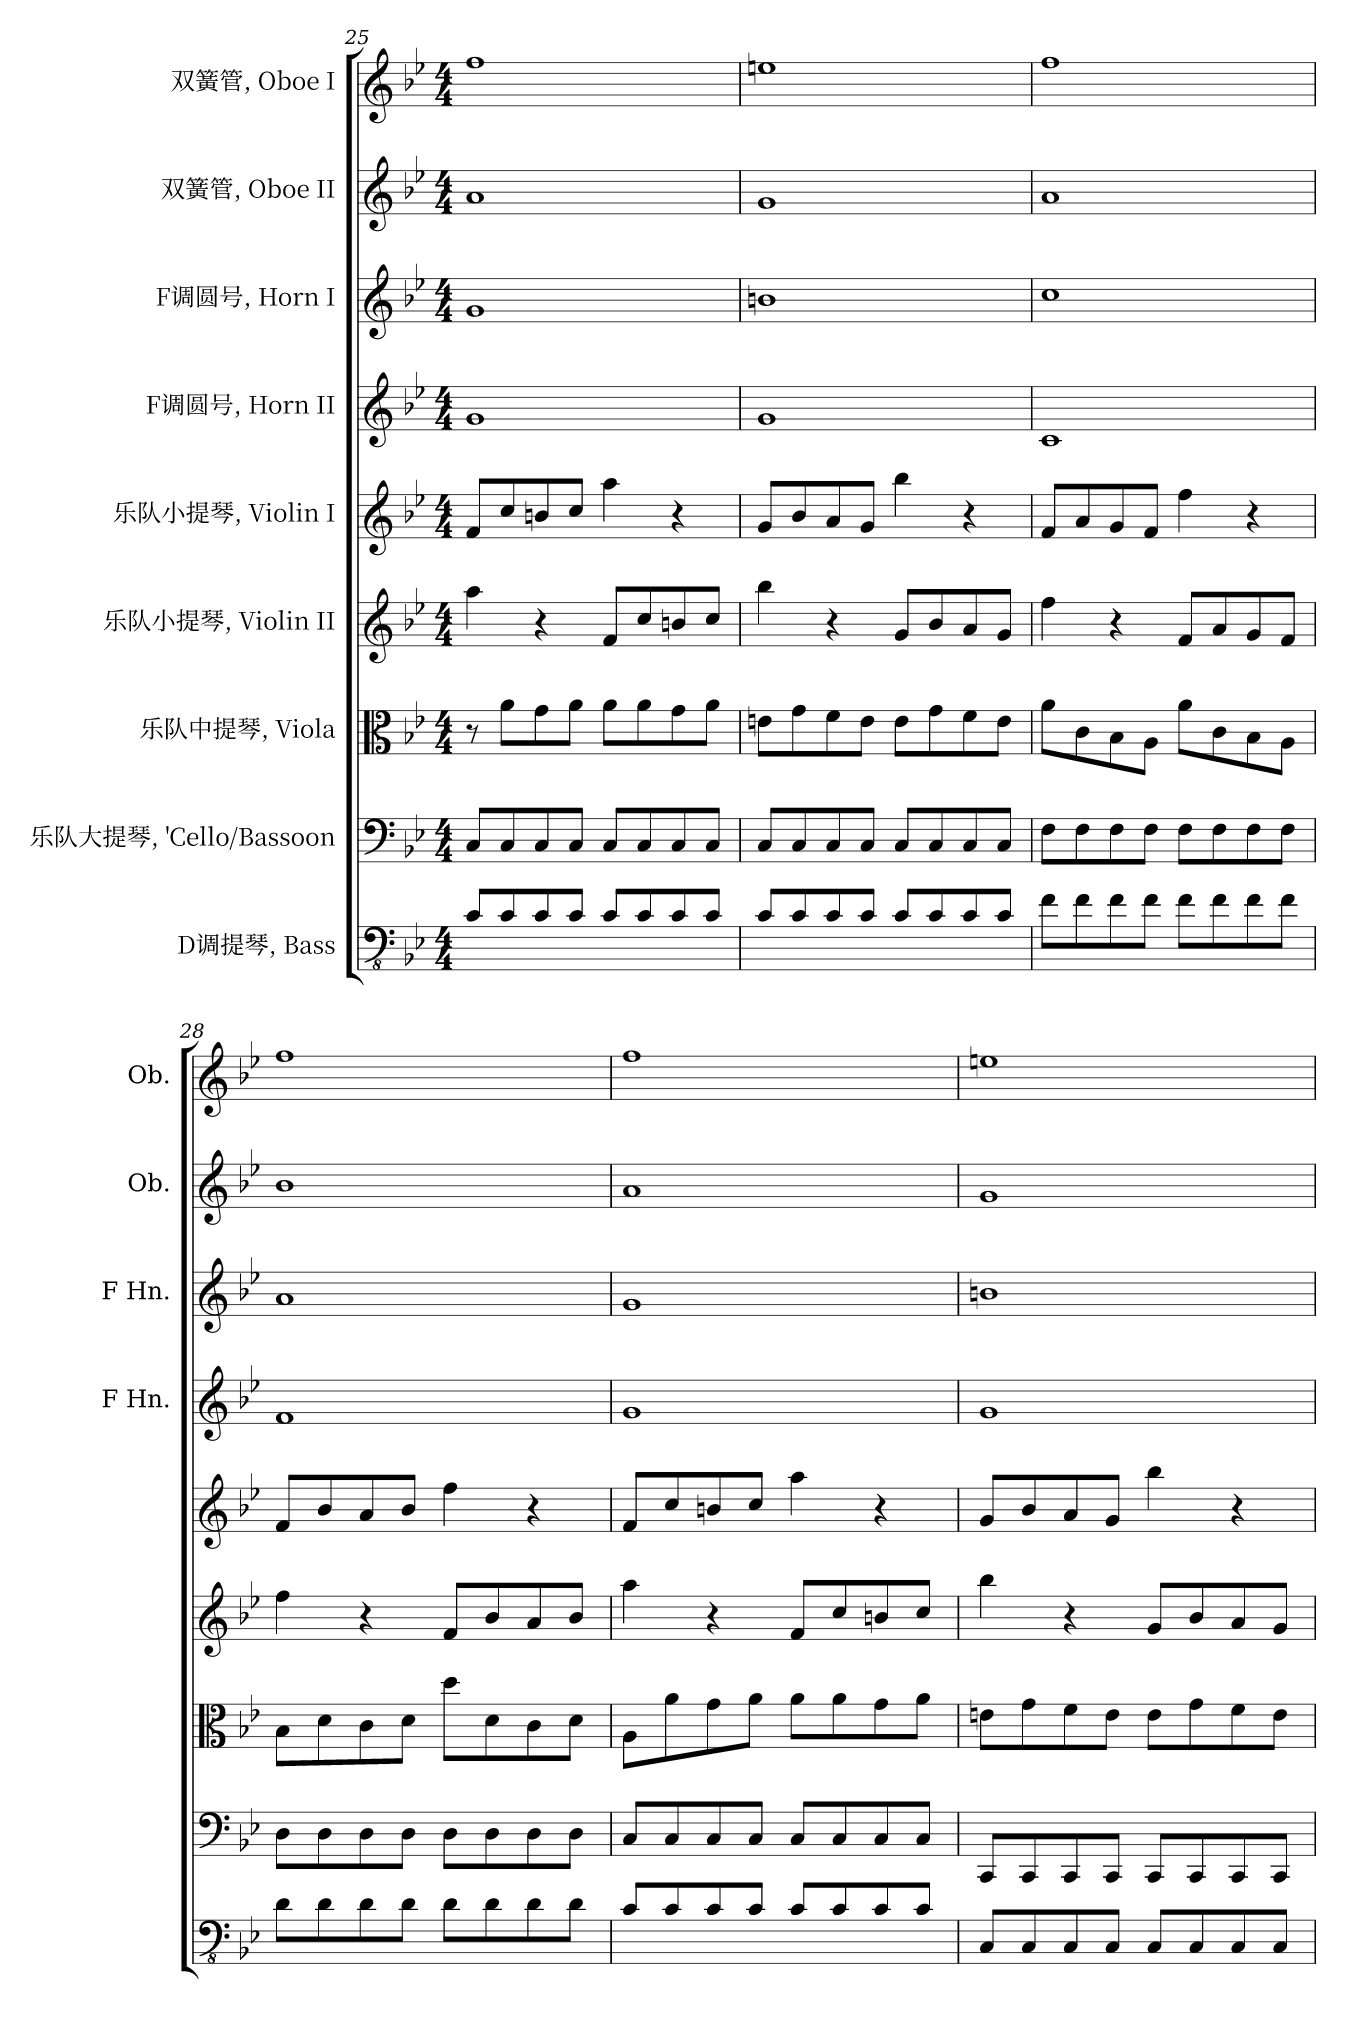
**kern	**kern	**kern	**kern	**kern	**kern	**kern	**kern	**kern
*part9	*part8	*part7	*part6	*part5	*part4	*part3	*part2	*part1
*staff9	*staff8	*staff7	*staff6	*staff5	*staff4	*staff3	*staff2	*staff1
*I"D调提琴, Bass	*I"乐队大提琴, 'Cello/Bassoon	*I"乐队中提琴, Viola	*I"乐队小提琴, Violin II	*I"乐队小提琴, Violin I	*I"F调圆号, Horn II	*I"F调圆号, Horn I	*I"双簧管, Oboe II	*I"双簧管, Oboe I
*	*	*	*	*	*I'F Hn.	*I'F Hn.	*I'Ob.	*I'Ob.
*clefFv4	*clefF4	*clefC3	*clefG2	*clefG2	*clefG2	*clefG2	*clefG2	*clefG2
*ITrd7c12	*	*	*	*	*ITrd4c7	*ITrd4c7	*	*
*k[b-e-]	*k[b-e-]	*k[b-e-]	*k[b-e-]	*k[b-e-]	*k[b-e-a-]	*k[b-e-a-]	*k[b-e-]	*k[b-e-]
*M4/4	*M4/4	*M4/4	*M4/4	*M4/4	*M4/4	*M4/4	*M4/4	*M4/4
=25	=25	=25	=25	=25	=25	=25	=25	=25
8CC/L	8C/L	8r	4aa\	8f/L	1c	1c	1a	1ff
8CC/	8C/	8a\L	.	8cc/	.	.	.	.
8CC/	8C/	8g\	4r	8bn/	.	.	.	.
8CC/J	8C/J	8a\J	.	8cc/J	.	.	.	.
8CC/L	8C/L	8a\L	8f/L	4aa\	.	.	.	.
8CC/	8C/	8a\	8cc/	.	.	.	.	.
8CC/	8C/	8g\	8bn/	4r	.	.	.	.
8CC/J	8C/J	8a\J	8cc/J	.	.	.	.	.
=26	=26	=26	=26	=26	=26	=26	=26	=26
8CC/L	8C/L	8en\L	4bb-\	8g/L	1c	1en	1g	1een
8CC/	8C/	8g\	.	8b-/	.	.	.	.
8CC/	8C/	8f\	4r	8a/	.	.	.	.
8CC/J	8C/J	8e\J	.	8g/J	.	.	.	.
8CC/L	8C/L	8e\L	8g/L	4bb-\	.	.	.	.
8CC/	8C/	8g\	8b-/	.	.	.	.	.
8CC/	8C/	8f\	8a/	4r	.	.	.	.
8CC/J	8C/J	8e\J	8g/J	.	.	.	.	.
!!LO:PB:g=z
=27	=27	=27	=27	=27	=27	=27	=27	=27
8FF\L	8F\L	8a\L	4ff\	8f/L	1F	1f	1a	1ff
8FF\	8F\	8c\	.	8a/	.	.	.	.
8FF\	8F\	8B-\	4r	8g/	.	.	.	.
8FF\J	8F\J	8A\J	.	8f/J	.	.	.	.
8FF\L	8F\L	8a\L	8f/L	4ff\	.	.	.	.
8FF\	8F\	8c\	8a/	.	.	.	.	.
8FF\	8F\	8B-\	8g/	4r	.	.	.	.
8FF\J	8F\J	8A\J	8f/J	.	.	.	.	.
=28	=28	=28	=28	=28	=28	=28	=28	=28
8DD\L	8D\L	8B-\L	4ff\	8f/L	1B-	1d	1b-	1ff
8DD\	8D\	8d\	.	8b-/	.	.	.	.
8DD\	8D\	8c\	4r	8a/	.	.	.	.
8DD\J	8D\J	8d\J	.	8b-/J	.	.	.	.
8DD\L	8D\L	8dd\L	8f/L	4ff\	.	.	.	.
8DD\	8D\	8d\	8b-/	.	.	.	.	.
8DD\	8D\	8c\	8a/	4r	.	.	.	.
8DD\J	8D\J	8d\J	8b-/J	.	.	.	.	.
=29	=29	=29	=29	=29	=29	=29	=29	=29
8CC/L	8C/L	8A\L	4aa\	8f/L	1c	1c	1a	1ff
8CC/	8C/	8a\	.	8cc/	.	.	.	.
8CC/	8C/	8g\	4r	8bn/	.	.	.	.
8CC/J	8C/J	8a\J	.	8cc/J	.	.	.	.
8CC/L	8C/L	8a\L	8f/L	4aa\	.	.	.	.
8CC/	8C/	8a\	8cc/	.	.	.	.	.
8CC/	8C/	8g\	8bn/	4r	.	.	.	.
8CC/J	8C/J	8a\J	8cc/J	.	.	.	.	.
=30	=30	=30	=30	=30	=30	=30	=30	=30
8CCC/L	8CC/L	8en\L	4bb-\	8g/L	1c	1en	1g	1een
8CCC/	8CC/	8g\	.	8b-/	.	.	.	.
8CCC/	8CC/	8f\	4r	8a/	.	.	.	.
8CCC/J	8CC/J	8e\J	.	8g/J	.	.	.	.
8CCC/L	8CC/L	8e\L	8g/L	4bb-\	.	.	.	.
8CCC/	8CC/	8g\	8b-/	.	.	.	.	.
8CCC/	8CC/	8f\	8a/	4r	.	.	.	.
8CCC/J	8CC/J	8e\J	8g/J	.	.	.	.	.
=	=	=	=	=	=	=	=	=
*-	*-	*-	*-	*-	*-	*-	*-	*-
